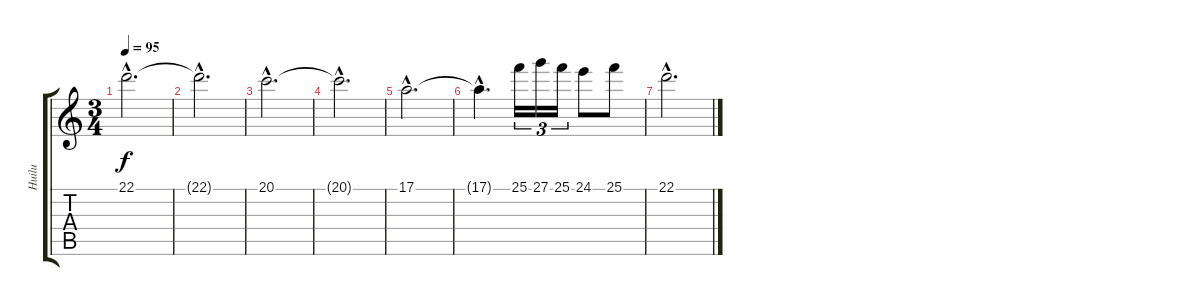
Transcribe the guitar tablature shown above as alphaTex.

\track ("Huilu" "Huilu") {instrument flute}
\staff {score tabs}
\tuning (E4 B3 G3 D3 A2 E2) {hide}
\ts (3 4)
\tempo 95
\clef g2
\ks c
22.1{hac}.2{d dy f} |
22.1{hac t}.2{d} |
20.1{hac}.2{d} |
20.1{hac t}.2{d} |
17.1{hac}.2{d} |
17.1{hac t}.4{d} 25.1.16{tu (3 2)} 27.1.16{tu (3 2)} 25.1.16{tu (3 2)} 24.1.8 25.1.8 |
22.1{hac}.2{d}
